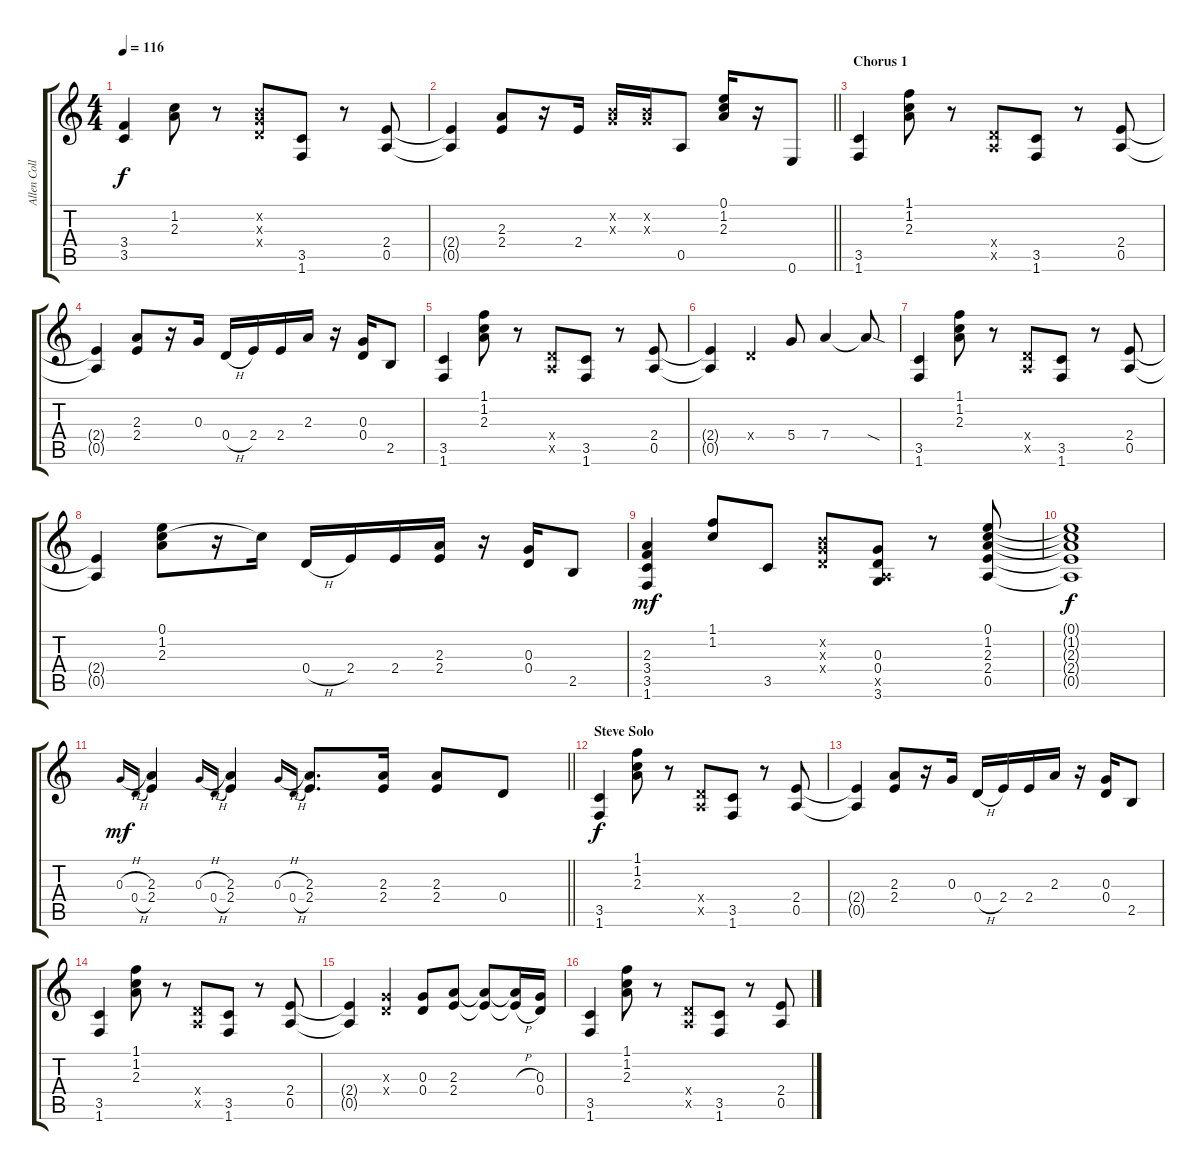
\track ("Allen Collins - Rhythm Guitar" "Allen Coll") {instrument overdrivenguitar}
\staff {score tabs}
\tuning (E4 B3 G3 D3 A2 E2) {hide}
\ts (4 4)
\tempo 116
\clef g2
\ks c
(3.4 3.5).4{dy f} (1.2 2.3).8 r.8 (0.2{x} 0.3{x} 0.4{x}).8 (3.5 1.6).8 r.8 (2.4 0.5).8 |
\barLineRight lightlight
(2.4{t} 0.5{t}).4 (2.3 2.4).8 r.16 2.4.16 (0.2{x} 0.3{x}).16 (0.2{x} 0.3{x}).16 0.5.8 (0.1 1.2 2.3).16 r.16 0.6.8 |
\section ("" "Chorus 1")
(3.5 1.6).4 (1.1 1.2 2.3).8 r.8 (0.4{x} 0.5{x}).8 (3.5 1.6).8 r.8 (2.4 0.5).8 |
(2.4{t} 0.5{t}).4 (2.3 2.4).8 r.16 0.3.16 0.4{h}.16 2.4.16 2.4.16 2.3.16 r.16 (0.3 0.4).16 2.5.8 |
(3.5 1.6).4 (1.1 1.2 2.3).8 r.8 (0.4{x} 0.5{x}).8 (3.5 1.6).8 r.8 (2.4 0.5).8 |
(2.4{t} 0.5{t}).4 0.4{x}.4 5.4.8 7.4.4 7.4{sod t}.8 |
(3.5 1.6).4 (1.1 1.2 2.3).8 r.8 (0.4{x} 0.5{x}).8 (3.5 1.6).8 r.8 (2.4 0.5).8 |
(2.4{t} 0.5{t}).4 (0.1 1.2 2.3).8 r.16 1.2{t}.16 0.4{h}.16 2.4.16 2.4.16 (2.3 2.4).16 r.16 (0.3 0.4).16 2.5.8 |
(2.3 3.4 3.5 1.6).4{dy mf} (1.1 1.2).8 3.5.8 (0.2{x} 0.3{x} 0.4{x}).8 (0.3 0.4 0.5{x} 3.6).8 r.8 (0.1 1.2 2.3 2.4 0.5).8 |
(0.1{t} 1.2{t} 2.3{t} 2.4{t} 0.5{t}).1{dy f} |
\barLineRight lightlight
0.3{h}.16{gr onbeat dy mf} 0.4{h}.16{gr onbeat} (2.3 2.4).4 0.3{h}.16{gr onbeat} 0.4{h}.16{gr onbeat} (2.3 2.4).4 0.3{h}.16{gr onbeat} 0.4{h}.16{gr onbeat} (2.3 2.4).8{d} (2.3 2.4).16 (2.3 2.4).8 0.4.8 |
\section ("" "Steve Solo")
(3.5 1.6).4{dy f} (1.1 1.2 2.3).8 r.8 (0.4{x} 0.5{x}).8 (3.5 1.6).8 r.8 (2.4 0.5).8 |
(2.4{t} 0.5{t}).4 (2.3 2.4).8 r.16 0.3.16 0.4{h}.16 2.4.16 2.4.16 2.3.16 r.16 (0.3 0.4).16 2.5.8 |
(3.5 1.6).4 (1.1 1.2 2.3).8 r.8 (0.4{x} 0.5{x}).8 (3.5 1.6).8 r.8 (2.4 0.5).8 |
(2.4{t} 0.5{t}).4 (0.3{x} 0.4{x}).4 (0.3 0.4).8 (2.3 2.4).8 (2.3{t} 2.4{t}).8 (2.3{h t} 2.4{h t}).16 (0.3 0.4).16 |
(3.5 1.6).4 (1.1 1.2 2.3).8 r.8 (0.4{x} 0.5{x}).8 (3.5 1.6).8 r.8 (2.4 0.5).8
